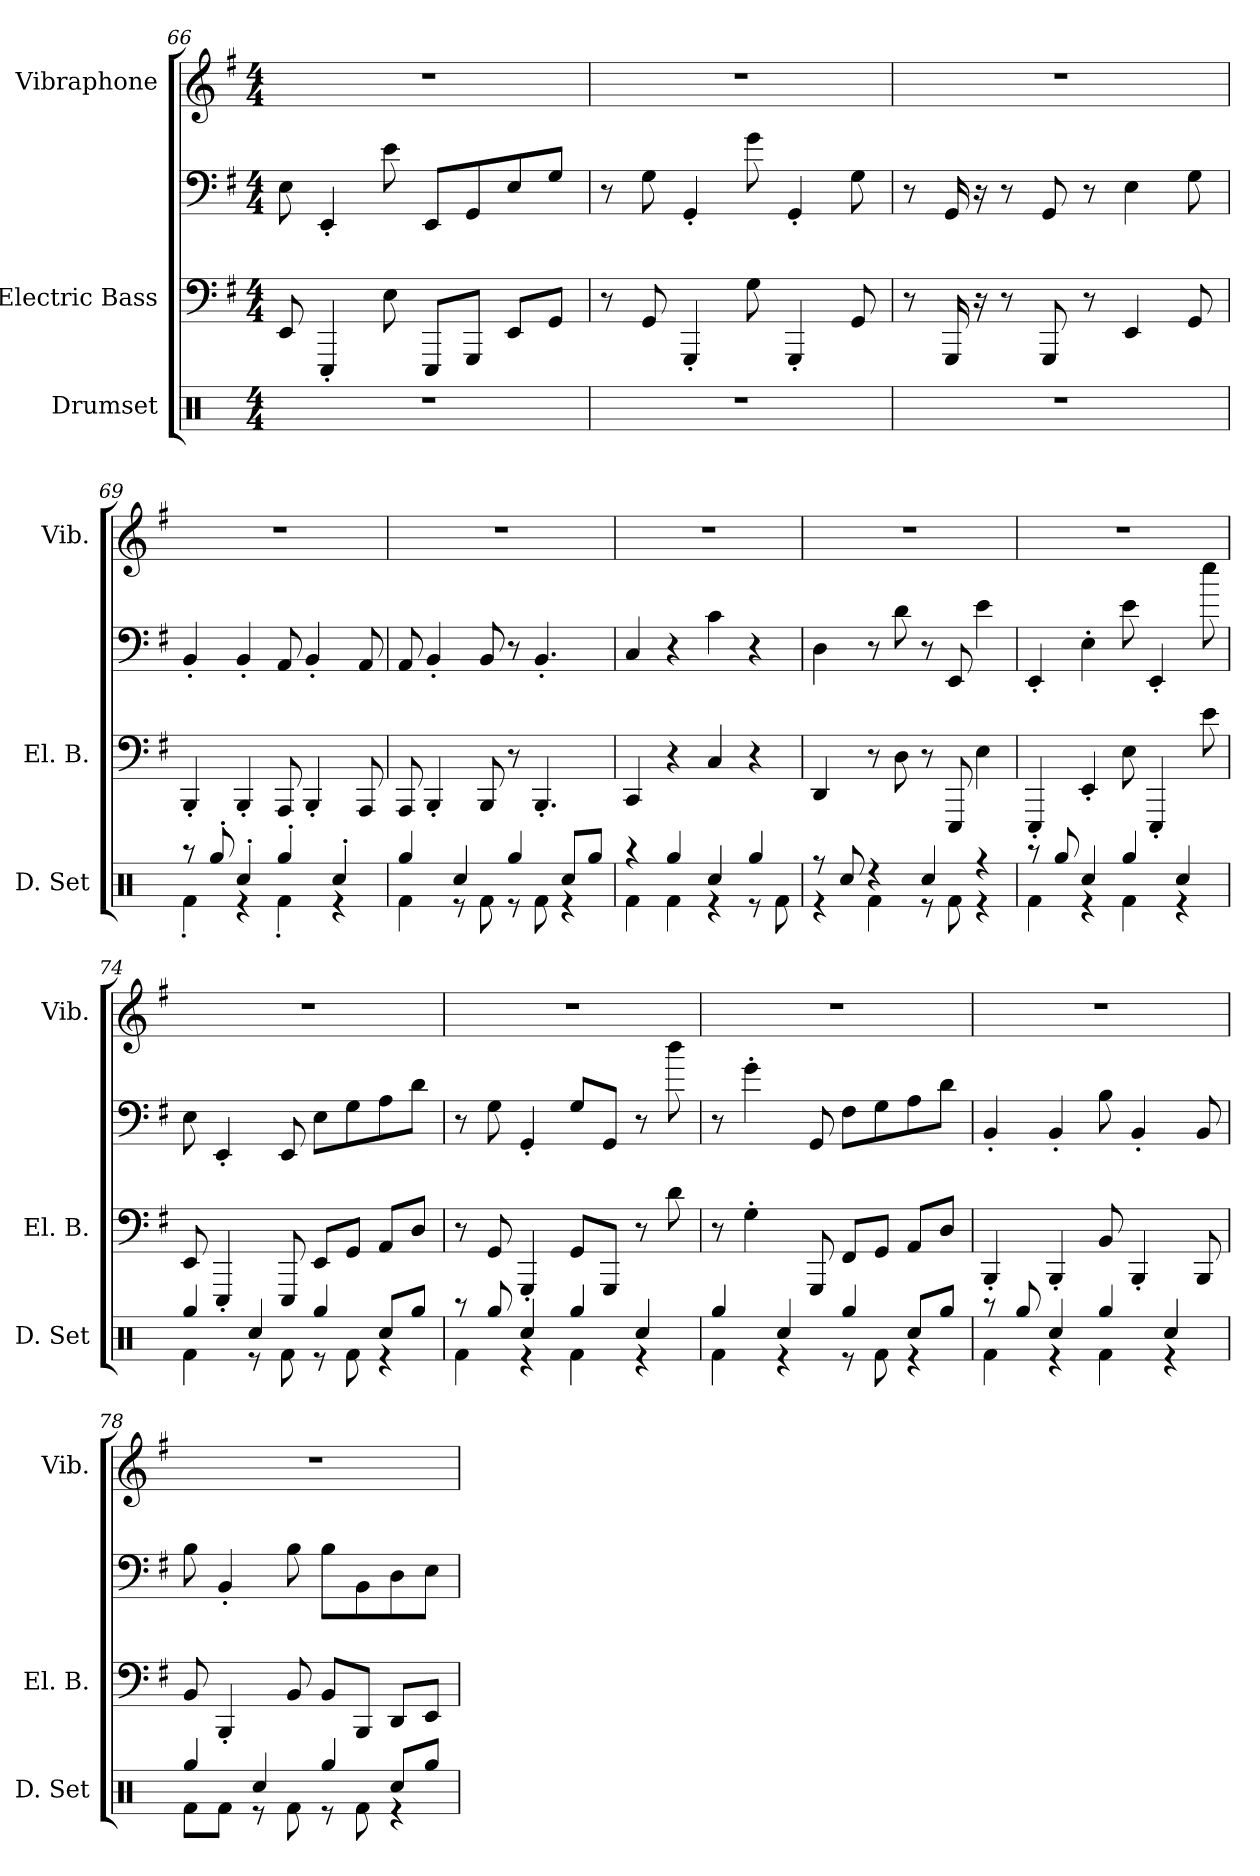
**kern	**kern	**kern	**kern
*part3	*part2	*part2	*part1
*staff4	*staff3	*staff2	*staff1
*I"Drumset	*I"Electric Bass	*	*I"Vibraphone
*I'D. Set	*I'El. B.	*	*I'Vib.
*clefX	*	*clefF4	*clefG2
*	*ITrd7c12	*ITrd7c12	*ITrd-7c-12
*k[]	*k[f#]	*k[f#]	*k[f#]
*	*G:	*G:	*G:
*M4/4	*M4/4	*M4/4	*M4/4
=66	=66	=66	=66
*	*	*	*^
1r	8EEE	8EE\	1r	4.ryy
.	4EEEE'	4EEE'/	.	.
*	*	*	*MM80	*
.	8EE	8E\	.	2ryy
.	8EEEEL	8EEE/L	.	.
.	8GGGGJ	8GGG/	.	.
.	8EEEL	8EE/	.	.
.	8GGGJ	8GG/J	.	8ryy
=67	=67	=67	=67	=67
*	*	*	*MM90	*
1r	8r	8r	1r	2ryy
.	8GGG	8GG\	.	.
.	4GGGG'	4GGG'/	.	.
.	8GG	8G\	.	8ryy
*	*	*	*MM100	*
.	4GGGG'	4GGG'/	.	4.ryy
.	8GGG	8GG\	.	.
=68	=68	=68	=68	=68
1r	8r	8r	1r	4.ryy
.	16GGGG	16GGG/	.	.
.	16r	16r	.	.
.	8r	8r	.	.
*	*	*	*MM110	*
.	8GGGG	8GGG/	.	2ryy
.	8r	8r	.	.
.	4EEE	4EE\	.	.
.	8GGG	8GG\	.	8ryy
!!LO:LB:g=z	!!
=69	=69	=69	=69	=69
*	*	*	*MM120	*
*^	*	*	*	*
8r	4Rf'\	4BBBB'	4BBB'/	1r	2.ryy
8Rgg'/	.	.	.	.	.
4Rcc'/	4r	4BBBB'	4BBB'/	.	.
4Rgg'/	4Rf'\	8AAAA	8AAA/	.	.
.	.	4BBBB'	4BBB'/	.	.
*	*	*	*	*MM130	*
4Rcc'/	4r	.	.	.	4ryy
.	.	8AAAA	8AAA/	.	.
*	*	*	*	*v	*v
=70	=70	=70	=70	=70
4Rgg/	4Rf\	8AAAA	8AAA/	1r
.	.	4BBBB'	4BBB'/	.
4Rcc/	8r	.	.	.
.	8Rf\	8BBBB	8BBB/	.
4Rgg/	8r	8r	8r	.
.	8Rf\	4.BBBB'	4.BBB'/	.
8Rcc/L	4r	.	.	.
8Rgg/J	.	.	.	.
=71	=71	=71	=71	=71
*	*	*	*	*MM140
4r	4Rf\	4CCC	4CC/	1r
4Rgg/	4Rf\	4r	4r	.
4Rcc/	4r	4CC	4C\	.
4Rgg/	8r	4r	4r	.
.	8Rf\	.	.	.
=72	=72	=72	=72	=72
8r	4r	4DDD	4DD\	1r
8Rcc/	.	.	.	.
4r	4Rf\	8r	8r	.
.	.	8DD	8D\	.
4Rcc/	8r	8r	8r	.
.	8Rf\	8EEEE	8EEE/	.
4r	4r	4EE	4E\	.
!!LO:PB:g=z
=73	=73	=73	=73	=73
*	*	*	*	*MM146
8r	4Rf\	4EEEE'	4EEE'/	1r
8Rgg/	.	.	.	.
4Rcc/	4r	4EEE'	4EE'\	.
4Rgg/	4Rf\	8EE	8E\	.
.	.	4EEEE'	4EEE'/	.
4Rcc/	4r	.	.	.
.	.	8E	8e\	.
=74	=74	=74	=74	=74
4Rgg/	4Rf\	8EEE	8EE\	1r
.	.	4EEEE'	4EEE'/	.
4Rcc/	8r	.	.	.
.	8Rf\	8EEEE	8EEE/	.
4Rgg/	8r	8EEEL	8EE\L	.
.	8Rf\	8GGGJ	8GG\	.
8Rcc/L	4r	8AAAL	8AA\	.
8Rgg/J	.	8DDJ	8D\J	.
=75	=75	=75	=75	=75
8r	4Rf\	8r	8r	1r
8Rgg/	.	8GGG	8GG\	.
4Rcc/	4r	4GGGG'	4GGG'/	.
4Rgg/	4Rf\	8GGGL	8GG/L	.
.	.	8GGGGJ	8GGG/J	.
4Rcc/	4r	8r	8r	.
.	.	8D	8d\	.
=76	=76	=76	=76	=76
4Rgg/	4Rf\	8r	8r	1r
.	.	4GG'	4G'\	.
4Rcc/	4r	.	.	.
.	.	8GGGG	8GGG/	.
4Rgg/	8r	8FFF#L	8FF#\L	.
.	8Rf\	8GGGJ	8GG\	.
8Rcc/L	4r	8AAAL	8AA\	.
8Rgg/J	.	8DDJ	8D\J	.
!!LO:LB:g=z
=77	=77	=77	=77	=77
8r	4Rf\	4BBBB'	4BBB'/	1r
8Rgg/	.	.	.	.
4Rcc/	4r	4BBBB'	4BBB'/	.
4Rgg/	4Rf\	8BBB	8BB\	.
.	.	4BBBB'	4BBB'/	.
4Rcc/	4r	.	.	.
.	.	8BBBB	8BBB/	.
=78	=78	=78	=78	=78
4Rgg/	8Rf\L	8BBB	8BB\	1r
.	8Rf\J	4BBBB'	4BBB'/	.
4Rcc/	8r	.	.	.
.	8Rf\	8BBB	8BB\	.
4Rgg/	8r	8BBBL	8BB\L	.
.	8Rf\	8BBBBJ	8BBB\	.
8Rcc/L	4r	8DDDL	8DD\	.
8Rgg/J	.	8EEEJ	8EE\J	.
*v	*v	*	*	*
=	=	=	=
*-	*-	*-	*-
